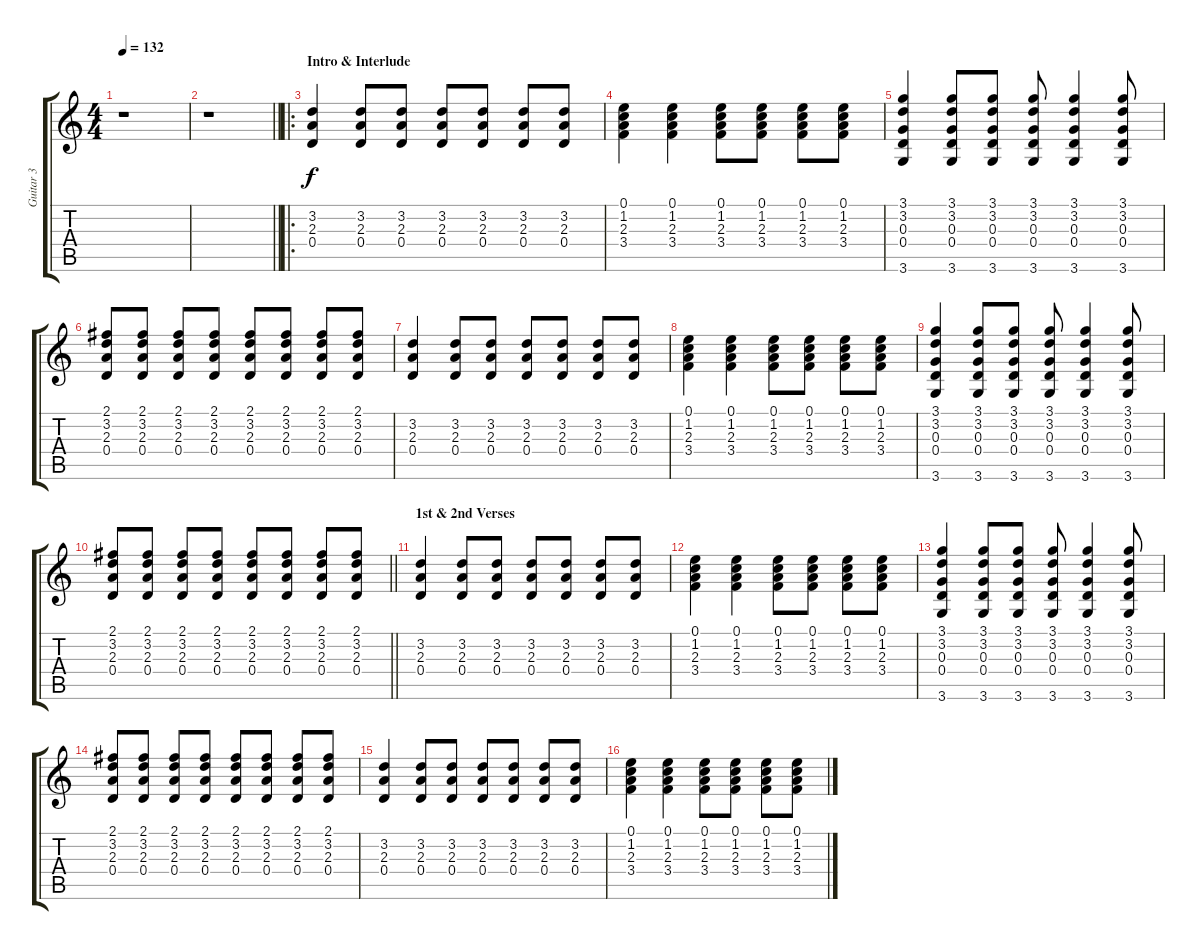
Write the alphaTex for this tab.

\track ("Guitar 3" "Guitar 3") {instrument acousticguitarsteel}
\staff {score tabs}
\tuning (E4 B3 G3 D3 A2 E2) {hide}
\ts (4 4)
\tempo 132
\clef g2
\ks c
r.1{dy f instrument acousticguitarsteel} |
\barLineRight lightlight
r.1 |
\ro
\section ("" "Intro & Interlude")
(3.2 2.3 0.4).4 (3.2 2.3 0.4).8 (3.2 2.3 0.4).8 (3.2 2.3 0.4).8 (3.2 2.3 0.4).8 (3.2 2.3 0.4).8 (3.2 2.3 0.4).8 |
(0.1 1.2 2.3 3.4).4 (0.1 1.2 2.3 3.4).4 (0.1 1.2 2.3 3.4).8 (0.1 1.2 2.3 3.4).8 (0.1 1.2 2.3 3.4).8 (0.1 1.2 2.3 3.4).8 |
(3.1 3.2 0.3 0.4 3.6).4 (3.1 3.2 0.3 0.4 3.6).8 (3.1 3.2 0.3 0.4 3.6).8 (3.1 3.2 0.3 0.4 3.6).8 (3.1 3.2 0.3 0.4 3.6).4 (3.1 3.2 0.3 0.4 3.6).8 |
(2.1 3.2 2.3 0.4).8 (2.1 3.2 2.3 0.4).8 (2.1 3.2 2.3 0.4).8 (2.1 3.2 2.3 0.4).8 (2.1 3.2 2.3 0.4).8 (2.1 3.2 2.3 0.4).8 (2.1 3.2 2.3 0.4).8 (2.1 3.2 2.3 0.4).8 |
(3.2 2.3 0.4).4 (3.2 2.3 0.4).8 (3.2 2.3 0.4).8 (3.2 2.3 0.4).8 (3.2 2.3 0.4).8 (3.2 2.3 0.4).8 (3.2 2.3 0.4).8 |
(0.1 1.2 2.3 3.4).4 (0.1 1.2 2.3 3.4).4 (0.1 1.2 2.3 3.4).8 (0.1 1.2 2.3 3.4).8 (0.1 1.2 2.3 3.4).8 (0.1 1.2 2.3 3.4).8 |
(3.1 3.2 0.3 0.4 3.6).4 (3.1 3.2 0.3 0.4 3.6).8 (3.1 3.2 0.3 0.4 3.6).8 (3.1 3.2 0.3 0.4 3.6).8 (3.1 3.2 0.3 0.4 3.6).4 (3.1 3.2 0.3 0.4 3.6).8 |
\barLineRight lightlight
(2.1 3.2 2.3 0.4).8 (2.1 3.2 2.3 0.4).8 (2.1 3.2 2.3 0.4).8 (2.1 3.2 2.3 0.4).8 (2.1 3.2 2.3 0.4).8 (2.1 3.2 2.3 0.4).8 (2.1 3.2 2.3 0.4).8 (2.1 3.2 2.3 0.4).8 |
\section ("" "1st & 2nd Verses")
(3.2 2.3 0.4).4 (3.2 2.3 0.4).8 (3.2 2.3 0.4).8 (3.2 2.3 0.4).8 (3.2 2.3 0.4).8 (3.2 2.3 0.4).8 (3.2 2.3 0.4).8 |
(0.1 1.2 2.3 3.4).4 (0.1 1.2 2.3 3.4).4 (0.1 1.2 2.3 3.4).8 (0.1 1.2 2.3 3.4).8 (0.1 1.2 2.3 3.4).8 (0.1 1.2 2.3 3.4).8 |
(3.1 3.2 0.3 0.4 3.6).4 (3.1 3.2 0.3 0.4 3.6).8 (3.1 3.2 0.3 0.4 3.6).8 (3.1 3.2 0.3 0.4 3.6).8 (3.1 3.2 0.3 0.4 3.6).4 (3.1 3.2 0.3 0.4 3.6).8 |
(2.1 3.2 2.3 0.4).8 (2.1 3.2 2.3 0.4).8 (2.1 3.2 2.3 0.4).8 (2.1 3.2 2.3 0.4).8 (2.1 3.2 2.3 0.4).8 (2.1 3.2 2.3 0.4).8 (2.1 3.2 2.3 0.4).8 (2.1 3.2 2.3 0.4).8 |
(3.2 2.3 0.4).4 (3.2 2.3 0.4).8 (3.2 2.3 0.4).8 (3.2 2.3 0.4).8 (3.2 2.3 0.4).8 (3.2 2.3 0.4).8 (3.2 2.3 0.4).8 |
(0.1 1.2 2.3 3.4).4 (0.1 1.2 2.3 3.4).4 (0.1 1.2 2.3 3.4).8 (0.1 1.2 2.3 3.4).8 (0.1 1.2 2.3 3.4).8 (0.1 1.2 2.3 3.4).8
